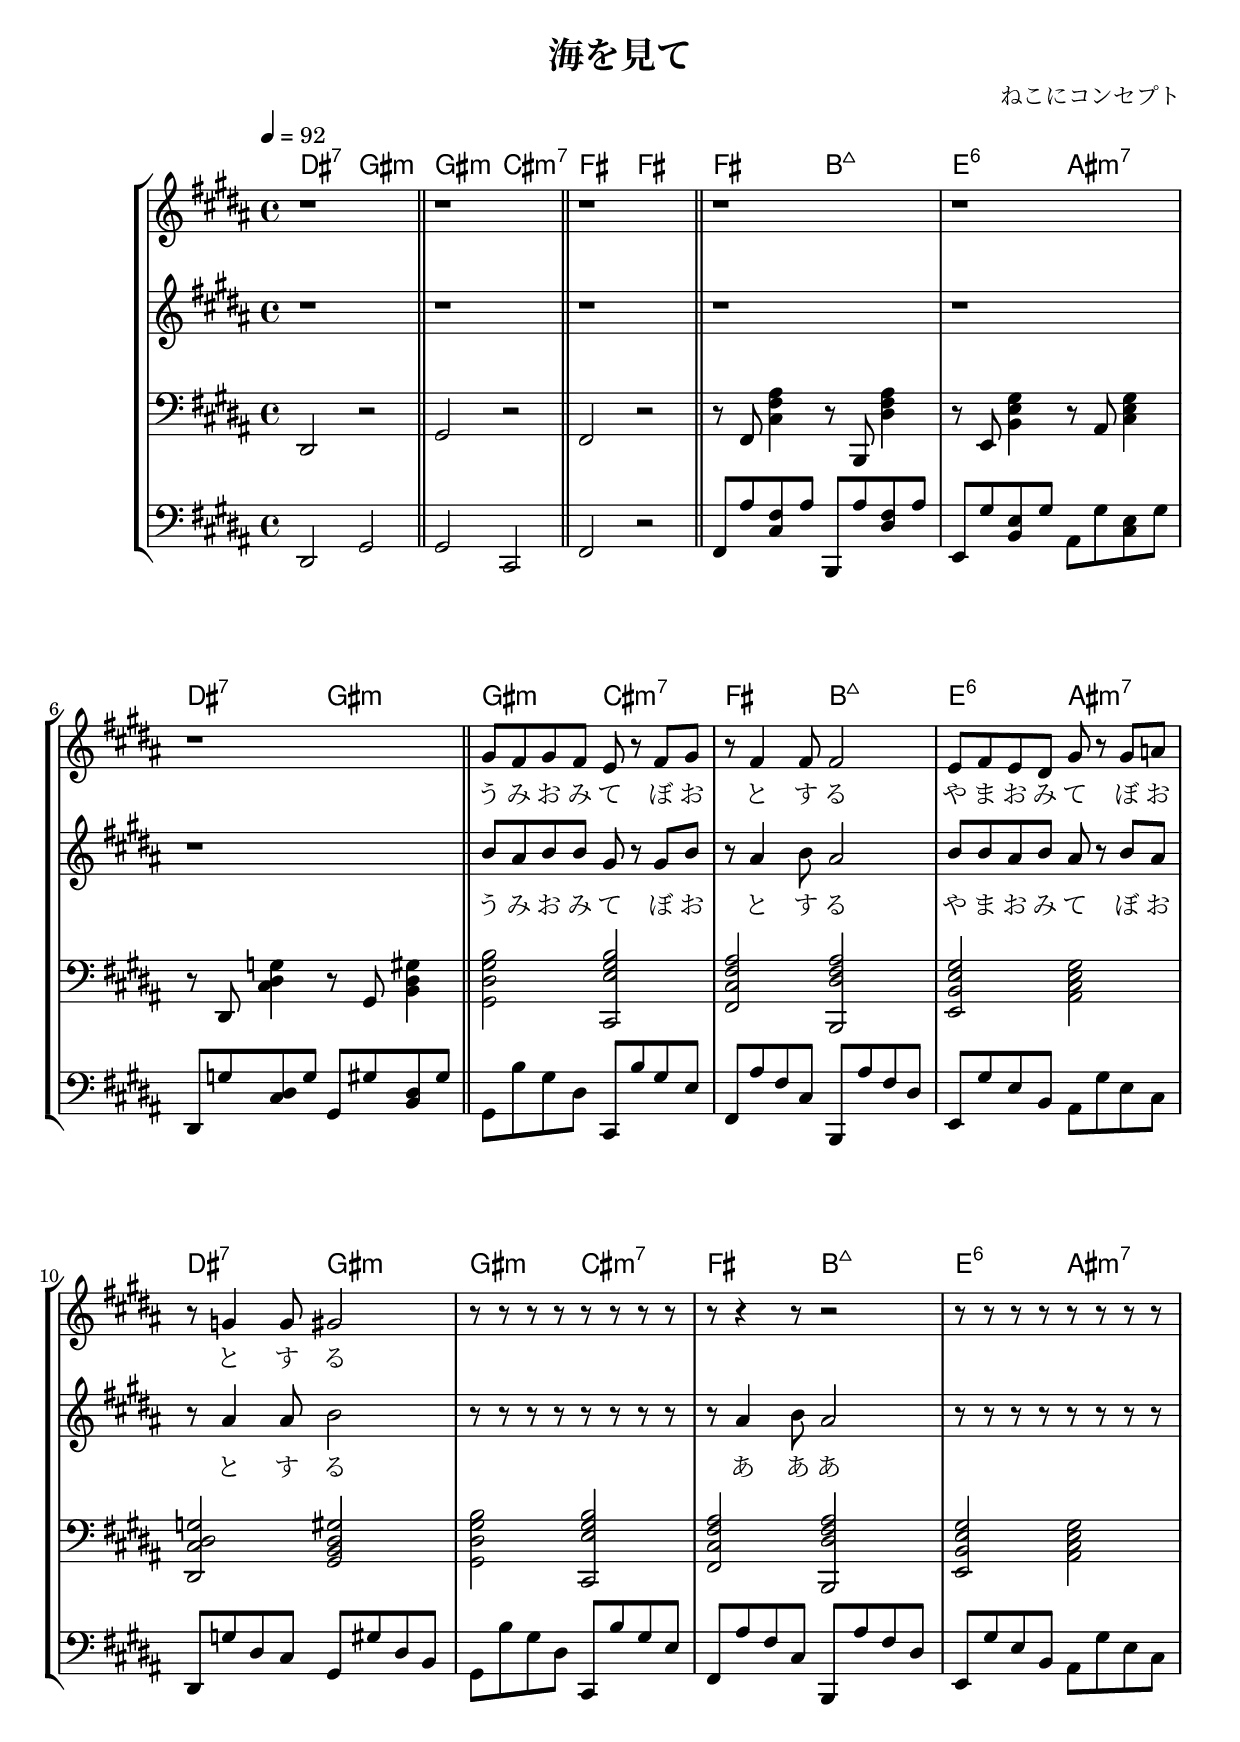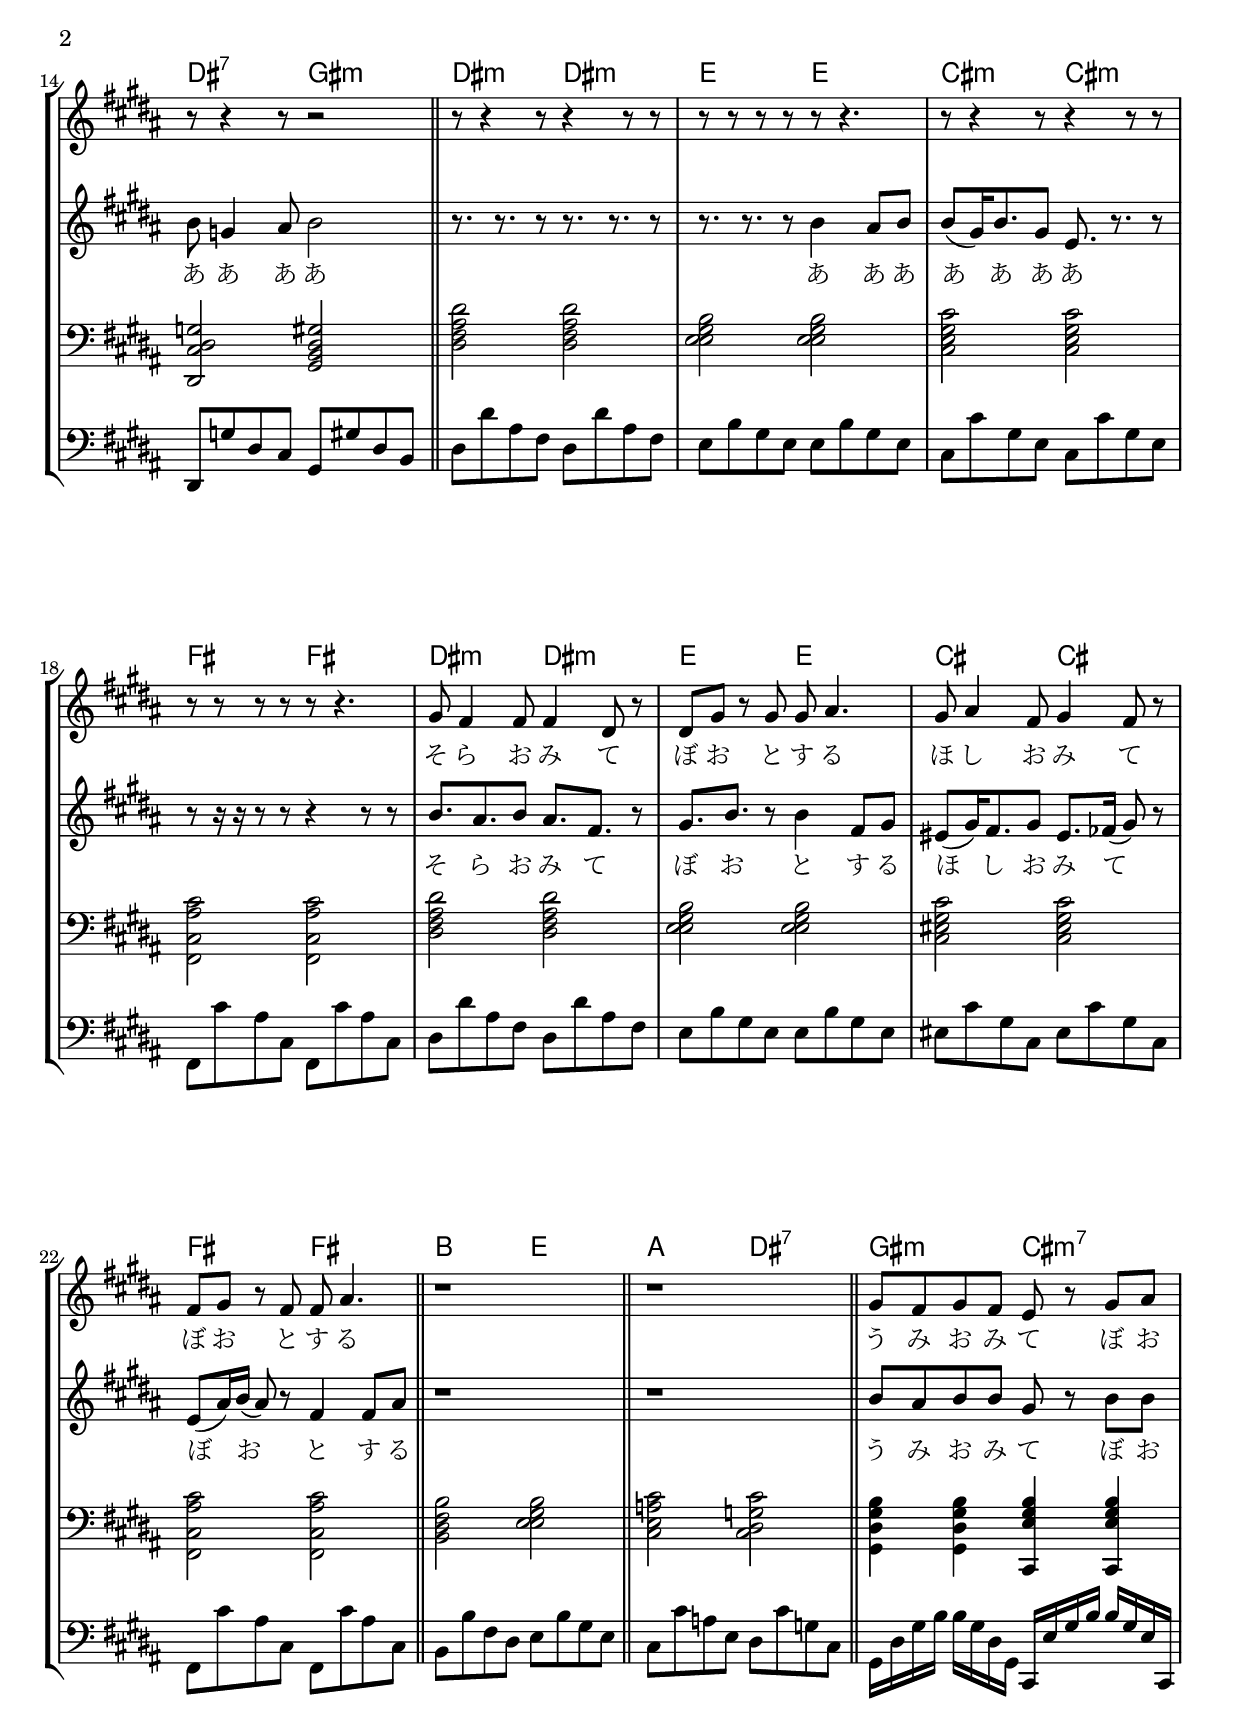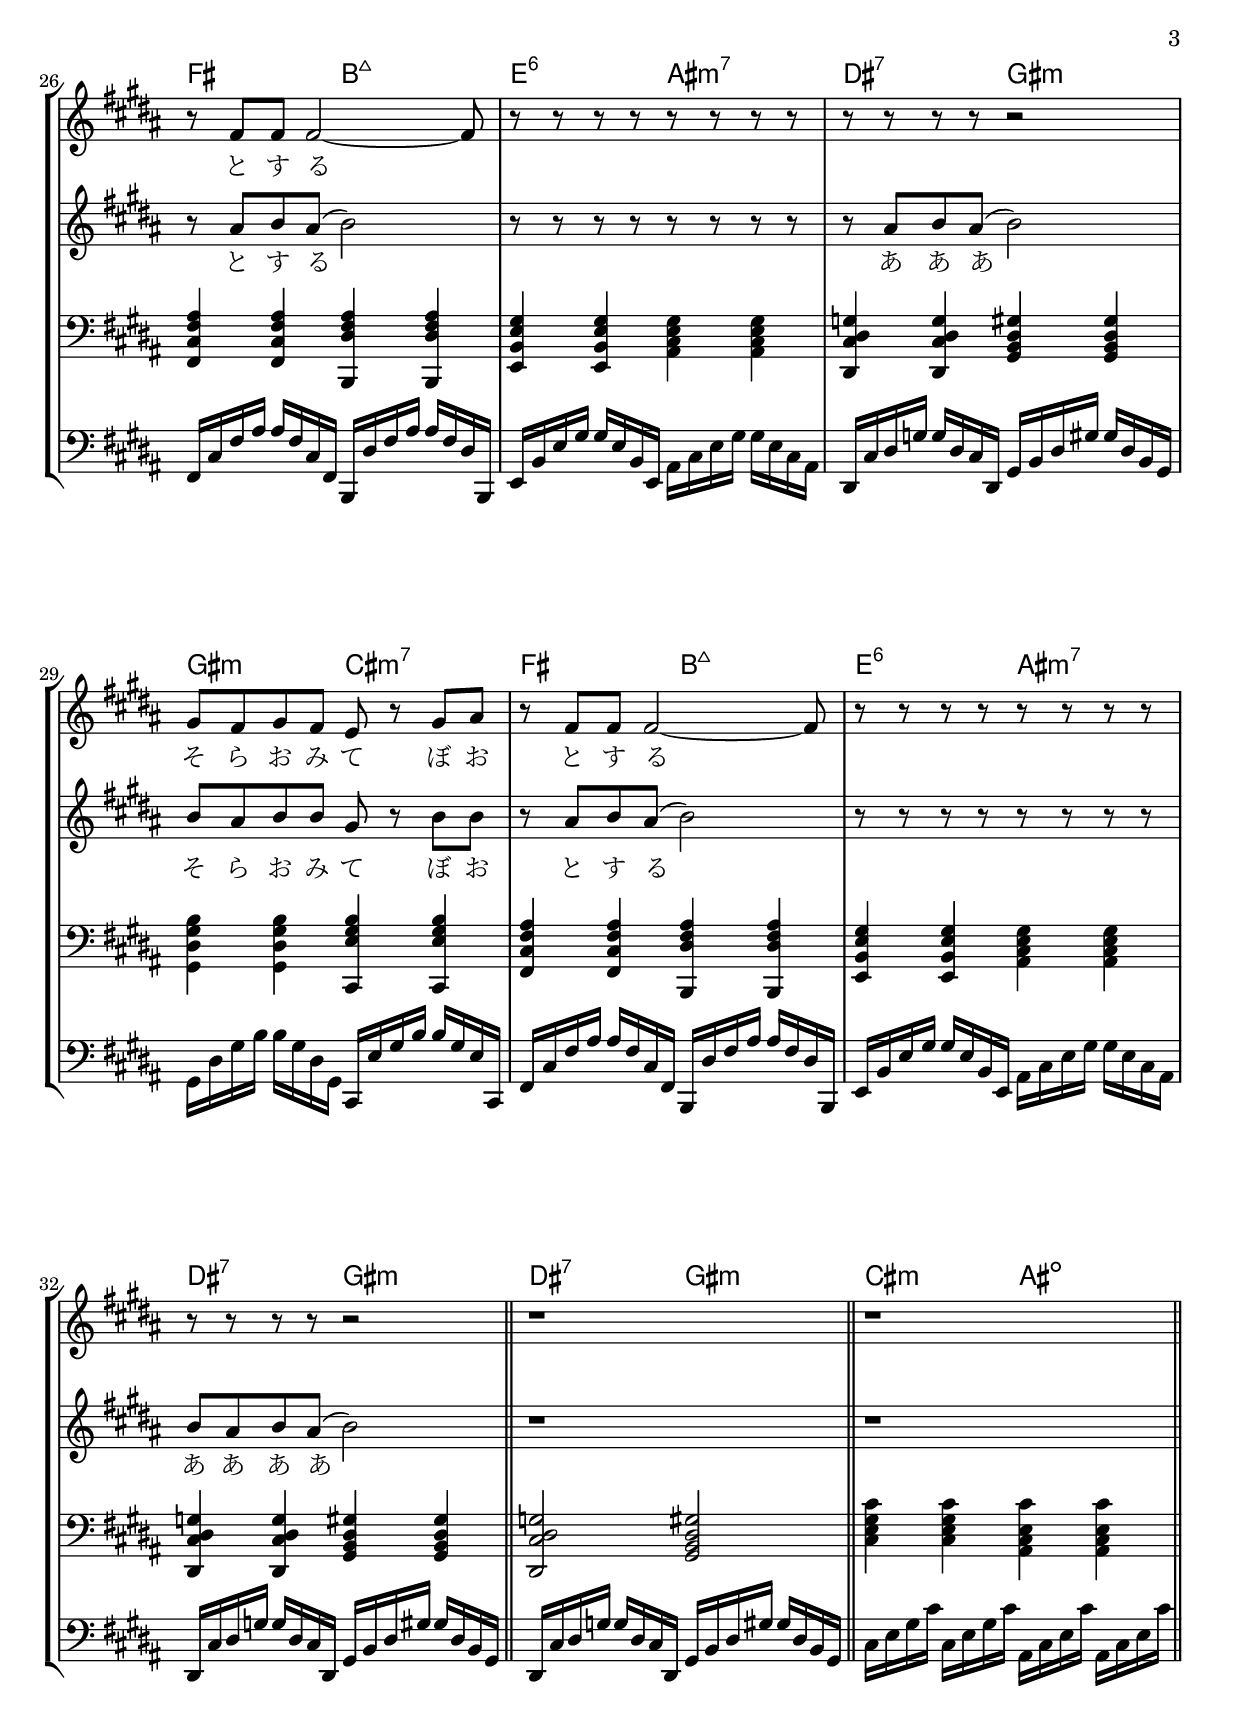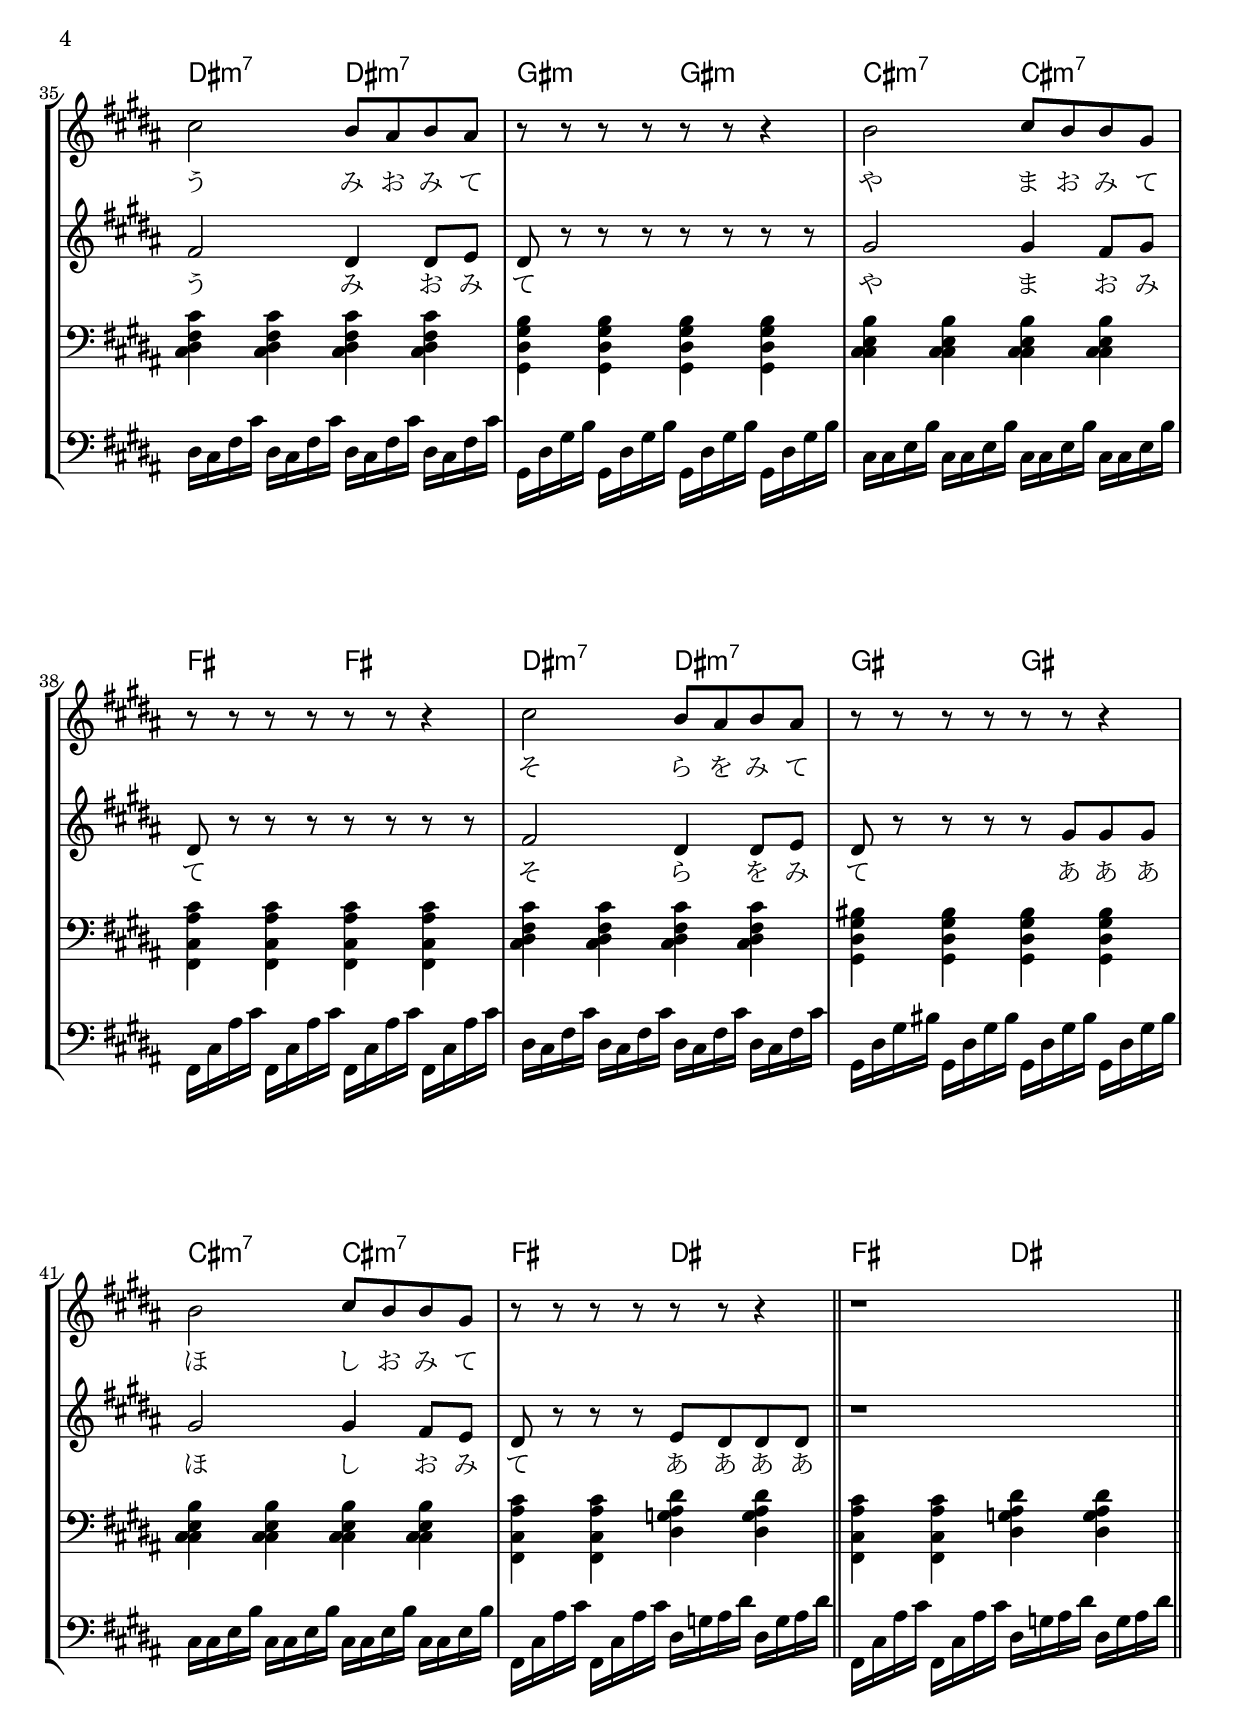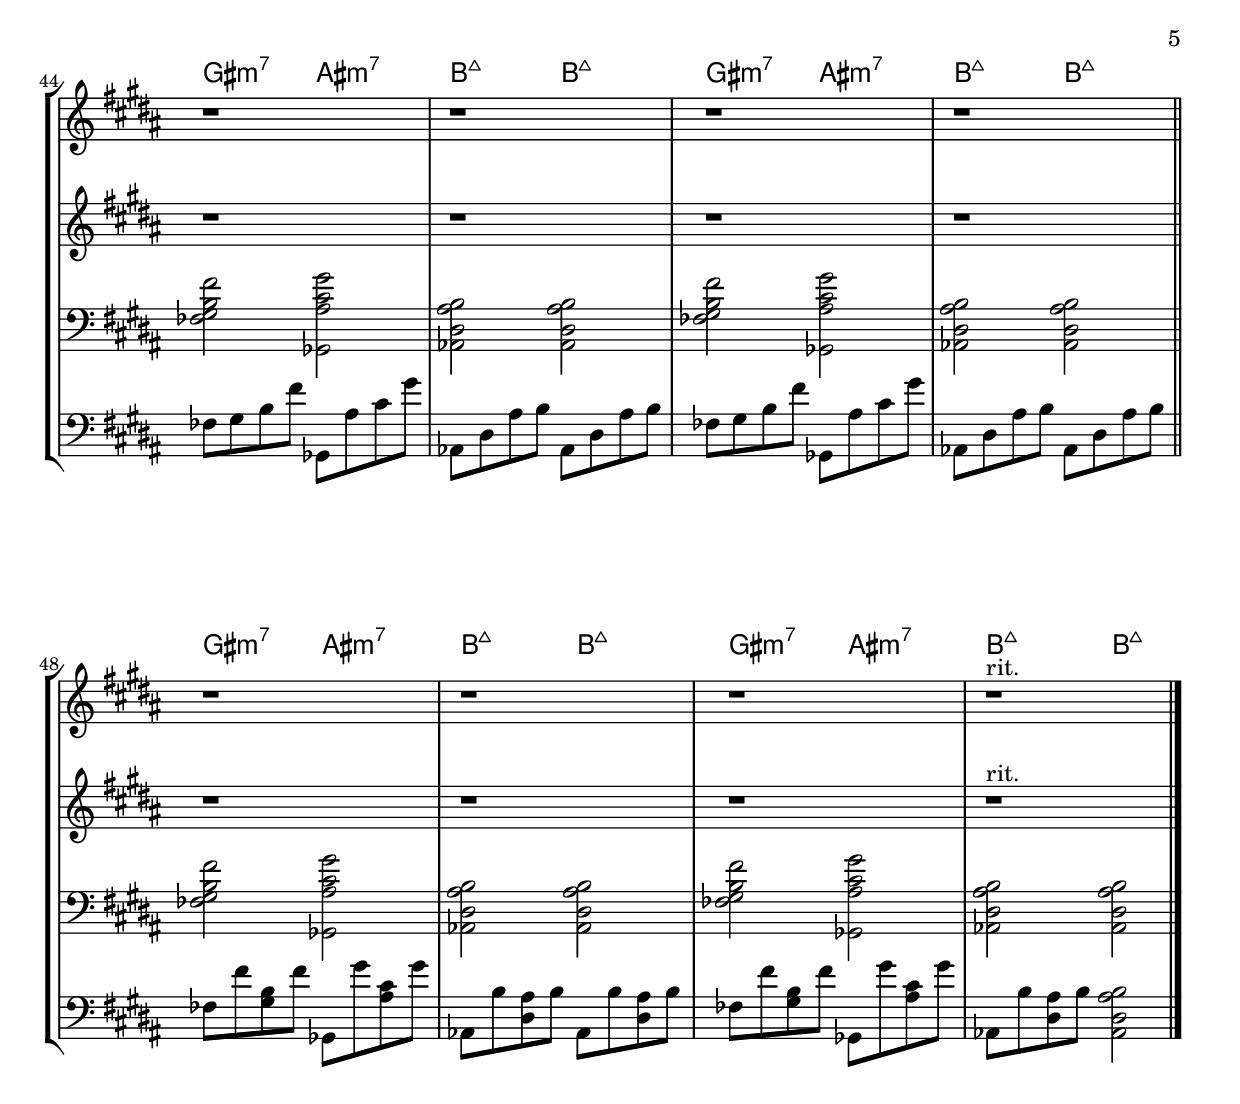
\version "2.12.1"

\header {
	title = \markup {海を見て}
	composer = \markup \center-column {ねこにコンセプト}
}

harmony = \chordmode {
	dis2:7 gis:m 

	gis:m cis:min7 

	fis fis 

	fis b:maj7 e:6 ais:m7 dis:7 gis:m 

	gis:m cis:min7 fis b:maj7 e:6 ais:m7 dis:7 gis:m gis:m cis:min7 fis b:maj7 e:6 ais:m7 dis:7 gis:m 

	dis:m dis:m e e cis:m cis:m fis fis dis:m dis:m e e cis cis fis fis 

	b e 

	a dis:7 

	gis:m cis:min7 fis b:maj7 e:6 ais:m7 dis:7 gis:m gis:m cis:min7 fis b:maj7 e:6 ais:m7 dis:7 gis:m 

	dis:7 gis:m 

	cis:m ais:dim 

	dis:min7 dis:min7 gis:m gis:m cis:min7 cis:min7 fis fis dis:min7 dis:min7 gis gis cis:min7 cis:min7 fis dis 

	fis dis 

	gis:min7 ais:m7 b:maj7 b:maj7 gis:min7 ais:m7 b:maj7 b:maj7 

	gis:min7 ais:m7 b:maj7 b:maj7 gis:min7 ais:m7 b:maj7 b:maj7 
}

melody = {
	\key b \major
	\tempo 4 = 92
	r1   
	r1   
	r1   
	r1 | r1 | r1   
	\set Staff.midiInstrument = #"mmi0.42"
	gis'8  fis'8  gis'8  fis'8  e'8  r8  fis'8  gis'8 
	r8  fis'4  fis'8  fis'2 
	e'8  fis'8  e'8  dis'8  gis'8  r8  gis'8  a'8 
	r8  g'4  g'8  gis'2 
	r8  r8  r8  r8  r8  r8  r8  r8 
	r8  r4  r8  r2 
	r8  r8  r8  r8  r8  r8  r8  r8 
	r8  r4  r8  r2
	\set Staff.midiInstrument = #"fss0.35"
	r8  r4  r8  r4  r8  r8 
	r8  r8  r8  r8  r8  r4. 
	r8  r4  r8  r4  r8  r8 
	r8  r8  r8  r8  r8  r4. 
	gis'8  fis'4  fis'8  fis'4  dis'8  r8 
	dis'8  gis'8  r8  gis'8  gis'8  ais'4. 
	gis'8  ais'4  fis'8  gis'4  fis'8  r8 
	fis'8  gis'8  r8  fis'8  fis'8  ais'4.
	r1   
	r1   
	\set Staff.midiInstrument = #"mmi0.48"
	gis'8  fis'8  gis'8  fis'8  e'8  r8  gis'8  ais'8 
	r8  fis'8  fis'8  fis'2~fis'8 
	r8  r8  r8  r8  r8  r8  r8  r8 
	r8  r8  r8  r8  r2 
	gis'8  fis'8  gis'8  fis'8  e'8  r8  gis'8  ais'8 
	r8  fis'8  fis'8  fis'2~fis'8 
	r8  r8  r8  r8  r8  r8  r8  r8 
	r8  r8  r8  r8  r2
	r1   
	r1   
	\set Staff.midiInstrument = #"fss0.42"
	cis''2  b'8  ais'8  b'8  ais'8 
	r8  r8  r8  r8  r8  r8  r4 
	b'2  cis''8  b'8  b'8  gis'8 
	r8  r8  r8  r8  r8  r8  r4 
	cis''2  b'8  ais'8  b'8  ais'8 
	r8  r8  r8  r8  r8  r8  r4 
	b'2  cis''8  b'8  b'8  gis'8 
	r8  r8  r8  r8  r8  r8  r4
	r1   
	r1 | r1 | r1 | r1   
	r1 | r1 | r1 | r1^"rit." \bar "|."
}

words = \lyricmode {
	
	
	
	
	う  み  お  み  て  ぼ  お  と  す  る  や  ま  お  み  て  ぼ  お  と  す  る  
	そ  ら  お  み  て  ぼ  お  と  す  る  ほ  し  お  み  て  ぼ  お  と  す  る  
	
	
	う  み  お  み  て  ぼ  お  と  す  る  そ  ら  お  み  て  ぼ  お  と  す  る  
	
	
	う  み  お  み  て  や  ま  お  み  て  そ  ら  を  み  て  ほ  し  お  み  て  
	
	
	
}

secondmelody = {
	\key b \major
	\tempo 4 = 92
	r1   
	r1   
	r1   
	r1 | r1 | r1   
	\set Staff.midiInstrument = #"French horn"
	b'8  ais'8  b'8  b'8  gis'8  r8  gis'8  b'8 
	r8  ais'4  b'8  ais'2 
	b'8  b'8  ais'8  b'8  ais'8  r8  b'8  ais'8 
	r8  ais'4  ais'8  b'2 
	r8  r8  r8  r8  r8  r8  r8  r8 
	r8  ais'4  b'8  ais'2 
	r8  r8  r8  r8  r8  r8  r8  r8 
	b'8  g'4  ais'8  b'2
	\set Staff.midiInstrument = #"Music box"
	r8.  r8.  r8  r8.  r8.  r8 
	r8.  r8.  r8  b'4  ais'8  b'8 
	b'8  (gis'16)  b'8.  gis'8  e'8.  r8.  r8 
	r8  r16  r16  r8  r8  r4  r8  r8 
	b'8.  ais'8.  b'8  ais'8.  fis'8.  r8 
	gis'8.  b'8.  r8  b'4  fis'8  gis'8 
	eis'8  (gis'16)  fis'8.  gis'8  eis'8.  fes'16  (gis'8)  r8 
	e'8  (ais'16)  b'16  (ais'8)  r8  fis'4  fis'8  ais'8
	r1   
	r1   
	\set Staff.midiInstrument = #"Lead 6 (voice)"
	b'8  ais'8  b'8  b'8  gis'8  r8  b'8  b'8 
	r8  ais'8  b'8  ais'8  (b'2) 
	r8  r8  r8  r8  r8  r8  r8  r8 
	r8  ais'8  b'8  ais'8  (b'2) 
	b'8  ais'8  b'8  b'8  gis'8  r8  b'8  b'8 
	r8  ais'8  b'8  ais'8  (b'2) 
	r8  r8  r8  r8  r8  r8  r8  r8 
	b'8  ais'8  b'8  ais'8  (b'2)
	r1   
	r1   
	\set Staff.midiInstrument = #"Synth Voice"
	fis'2  dis'4  dis'8  e'8 
	dis'8  r8  r8  r8  r8  r8  r8  r8 
	gis'2  gis'4  fis'8  gis'8 
	dis'8  r8  r8  r8  r8  r8  r8  r8 
	fis'2  dis'4  dis'8  e'8 
	dis'8  r8  r8  r8  r8  gis'8  gis'8  gis'8 
	gis'2  gis'4  fis'8  e'8 
	dis'8  r8  r8  r8  e'8  dis'8  dis'8  dis'8
	r1   
	r1 | r1 | r1 | r1   
	r1 | r1 | r1 | r1^"rit." \bar "|."
}

secondwords = \lyricmode {
	
	
	
	
	う  み  お  み  て  ぼ  お  と  す  る  や  ま  お  み  て  ぼ  お  と  す  る  あ  あ  あ  あ  あ  あ  あ  
	あ  あ  あ  あ  あ  あ  あ  そ  ら  お  み  て  ぼ  お  と  す  る  ほ  し  お  み  て  ぼ  お  と  す  る  
	
	
	う  み  お  み  て  ぼ  お  と  す  る  あ  あ  あ  そ  ら  お  み  て  ぼ  お  と  す  る  あ  あ  あ  あ  
	
	
	う  み  お  み  て  や  ま  お  み  て  そ  ら  を  み  て  あ  あ  あ  ほ  し  お  み  て  あ  あ  あ  あ  
	
	
	
}

tempochange = {
	\tempo 4 = 92
	r1 \bar "||"
	\tempo 4 = 92
	r1 \bar "||"
	\tempo 4 = 92
	r1 \bar "||"
	\tempo 4 = 92
	r1 | r1 | r1 \bar "||"
	\tempo 4 = 92
	r1 | r1 | r1 | r1 | r1 | r1 | r1 | r1 \bar "||"
	\tempo 4 = 92
	r1 | r1 | r1 | r1 | r1 | r1 | r1 | r1 \bar "||"
	\tempo 4 = 92
	r1 \bar "||"
	\tempo 4 = 92
	r1 \bar "||"
	\tempo 4 = 92
	r1 | r1 | r1 | r1 | r1 | r1 | r1 | r1 \bar "||"
	\tempo 4 = 92
	r1 \bar "||"
	\tempo 4 = 92
	r1 \bar "||"
	\tempo 4 = 92
	r1 | r1 | r1 | r1 | r1 | r1 | r1 | r1 \bar "||"
	\tempo 4 = 92
	r1 \bar "||"
	\tempo 4 = 92
	r1 | r1 | r1 | r1 \bar "||"
	\tempo 4 = 92
	r1 | r1 | r1 | \tempo 4 = 69 r2 \tempo 4 = 61 r2 \bar "|."
}

mainacc = {
	\clef bass
	\set Staff.midiInstrument = #"Pad 3 (polysynth)"
	\key b \major
	\tempo 4 = 92
	dis,2
	r2
	\bar "||"

	\set Staff.midiInstrument = #"Pad 7 (halo)"
	gis,2
	r2
	\bar "||"

	\set Staff.midiInstrument = #"String Ensemble 2"
	fis,2
	r2
	\bar "||"

	\set Staff.midiInstrument = #"Drawbar Organ"
	r8 fis, <cis fis ais>4
	r8 b,, <dis fis ais>4
	r8 e, <b, e gis>4
	r8 ais, <cis e gis>4
	r8 dis, <cis dis g>4
	r8 gis, <b, dis gis>4
	\bar "||"

	\set Staff.midiInstrument = #"Drawbar Organ"
	<gis, dis gis b>2
	<cis, e gis b>2
	<fis, cis fis ais>2
	<b,, dis fis ais>2
	<e, b, e gis>2
	<ais, cis e gis>2
	<dis, cis dis g>2
	<gis, b, dis gis>2
	<gis, dis gis b>2
	<cis, e gis b>2
	<fis, cis fis ais>2
	<b,, dis fis ais>2
	<e, b, e gis>2
	<ais, cis e gis>2
	<dis, cis dis g>2
	<gis, b, dis gis>2
	\bar "||"

	\set Staff.midiInstrument = #"Drawbar Organ"
	<dis fis ais dis'>2
	<dis fis ais dis'>2
	<e e gis b>2
	<e e gis b>2
	<cis e gis cis'>2
	<cis e gis cis'>2
	<fis, cis ais cis'>2
	<fis, cis ais cis'>2
	<dis fis ais dis'>2
	<dis fis ais dis'>2
	<e e gis b>2
	<e e gis b>2
	<eis cis gis cis'>2
	<eis cis gis cis'>2
	<fis, cis ais cis'>2
	<fis, cis ais cis'>2
	\bar "||"

	\set Staff.midiInstrument = #"Drawbar Organ"
	<b, dis fis b>2
	<e e gis b>2
	\bar "||"

	\set Staff.midiInstrument = #"Rock Organ"
	<cis e a cis'>2
	<dis cis g cis'>2
	\bar "||"

	\set Staff.midiInstrument = #"Rock Organ"
	<gis, dis gis b>4 <gis, dis gis b>4
	<cis, e gis b>4 <cis, e gis b>4
	<fis, cis fis ais>4 <fis, cis fis ais>4
	<b,, dis fis ais>4 <b,, dis fis ais>4
	<e, b, e gis>4 <e, b, e gis>4
	<ais, cis e gis>4 <ais, cis e gis>4
	<dis, cis dis g>4 <dis, cis dis g>4
	<gis, b, dis gis>4 <gis, b, dis gis>4
	<gis, dis gis b>4 <gis, dis gis b>4
	<cis, e gis b>4 <cis, e gis b>4
	<fis, cis fis ais>4 <fis, cis fis ais>4
	<b,, dis fis ais>4 <b,, dis fis ais>4
	<e, b, e gis>4 <e, b, e gis>4
	<ais, cis e gis>4 <ais, cis e gis>4
	<dis, cis dis g>4 <dis, cis dis g>4
	<gis, b, dis gis>4 <gis, b, dis gis>4
	\bar "||"

	\set Staff.midiInstrument = #"Rock Organ"
	<dis, cis dis g>2
	<gis, b, dis gis>2
	\bar "||"

	\set Staff.midiInstrument = #"Rock Organ"
	<cis e gis cis'>4 <cis e gis cis'>4
	<ais, cis e cis'>4 <ais, cis e cis'>4
	\bar "||"

	\set Staff.midiInstrument = #"Rock Organ"
	<dis cis fis cis'>4 <dis cis fis cis'>4
	<dis cis fis cis'>4 <dis cis fis cis'>4
	<gis, dis gis b>4 <gis, dis gis b>4
	<gis, dis gis b>4 <gis, dis gis b>4
	<cis cis e b>4 <cis cis e b>4
	<cis cis e b>4 <cis cis e b>4
	<fis, cis ais cis'>4 <fis, cis ais cis'>4
	<fis, cis ais cis'>4 <fis, cis ais cis'>4
	<dis cis fis cis'>4 <dis cis fis cis'>4
	<dis cis fis cis'>4 <dis cis fis cis'>4
	<gis, dis gis bis>4 <gis, dis gis bis>4
	<gis, dis gis bis>4 <gis, dis gis bis>4
	<cis cis e b>4 <cis cis e b>4
	<cis cis e b>4 <cis cis e b>4
	<fis, cis ais cis'>4 <fis, cis ais cis'>4
	<dis g ais dis'>4 <dis g ais dis'>4
	\bar "||"

	\set Staff.midiInstrument = #"Rock Organ"
	<fis, cis ais cis'>4 <fis, cis ais cis'>4
	<dis g ais dis'>4 <dis g ais dis'>4
	\bar "||"

	\set Staff.midiInstrument = #"Rock Organ"
	<fes gis b fis'>2
	<ges, ais cis' gis'>2
	<as, dis ais b>2
	<as, dis ais b>2
	<fes gis b fis'>2
	<ges, ais cis' gis'>2
	<as, dis ais b>2
	<as, dis ais b>2
	\bar "||"

	\set Staff.midiInstrument = #"Rock Organ"
	<fes gis b fis'>2
	<ges, ais cis' gis'>2
	<as, dis ais b>2
	<as, dis ais b>2
	<fes gis b fis'>2
	<ges, ais cis' gis'>2
	<as, dis ais b>2
	<as, dis ais b>2
	\bar "|."
}

subacc = {
	\clef bass
	\set Staff.midiInstrument = #"Applause"
	\key b \major
	\tempo 4 = 92
	dis,2
	~gis,2
	\bar "||"

	\set Staff.midiInstrument = #"Seashore"
	gis,2
	~cis,2
	\bar "||"

	\set Staff.midiInstrument = #"Pan Flute"
	fis,2
	r2
	\bar "||"

	\set Staff.midiInstrument = #"Electric Guitar (clean)"
	fis,8 ais <cis fis> ais
	b,,8 ais <dis fis> ais
	e,8 gis <b, e> gis
	ais,8 gis <cis e> gis
	dis,8 g <cis dis> g
	gis,8 gis <b, dis> gis
	\bar "||"

	\set Staff.midiInstrument = #"FX 4 (atmosphere)"
	gis,8 b gis dis
	cis,8 b gis e
	fis,8 ais fis cis
	b,,8 ais fis dis
	e,8 gis e b,
	ais,8 gis e cis
	dis,8 g dis cis
	gis,8 gis dis b,
	gis,8 b gis dis
	cis,8 b gis e
	fis,8 ais fis cis
	b,,8 ais fis dis
	e,8 gis e b,
	ais,8 gis e cis
	dis,8 g dis cis
	gis,8 gis dis b,
	\bar "||"

	\set Staff.midiInstrument = #"FX 4 (atmosphere)"
	dis8 dis' ais fis
	dis8 dis' ais fis
	e8 b gis e
	e8 b gis e
	cis8 cis' gis e
	cis8 cis' gis e
	fis,8 cis' ais cis
	fis,8 cis' ais cis
	dis8 dis' ais fis
	dis8 dis' ais fis
	e8 b gis e
	e8 b gis e
	eis8 cis' gis cis
	eis8 cis' gis cis
	fis,8 cis' ais cis
	fis,8 cis' ais cis
	\bar "||"

	\set Staff.midiInstrument = #"FX 4 (atmosphere)"
	b,8 b fis dis
	e8 b gis e
	\bar "||"

	\set Staff.midiInstrument = #"Pad 4 (choir)"
	cis8 cis' a e
	dis8 cis' g cis
	\bar "||"

	\set Staff.midiInstrument = #"Pad 4 (choir)"
	gis,16 dis gis b b gis dis gis,
	cis,16 e gis b b gis e cis,
	fis,16 cis fis ais ais fis cis fis,
	b,,16 dis fis ais ais fis dis b,,
	e,16 b, e gis gis e b, e,
	ais,16 cis e gis gis e cis ais,
	dis,16 cis dis g g dis cis dis,
	gis,16 b, dis gis gis dis b, gis,
	gis,16 dis gis b b gis dis gis,
	cis,16 e gis b b gis e cis,
	fis,16 cis fis ais ais fis cis fis,
	b,,16 dis fis ais ais fis dis b,,
	e,16 b, e gis gis e b, e,
	ais,16 cis e gis gis e cis ais,
	dis,16 cis dis g g dis cis dis,
	gis,16 b, dis gis gis dis b, gis,
	\bar "||"

	\set Staff.midiInstrument = #"Pad 4 (choir)"
	dis,16 cis dis g g dis cis dis,
	gis,16 b, dis gis gis dis b, gis,
	\bar "||"

	\set Staff.midiInstrument = #"FX 2 (soundtrack)"
	cis16 e gis cis' cis e gis cis'
	ais,16 cis e cis' ais, cis e cis'
	\bar "||"

	\set Staff.midiInstrument = #"FX 2 (soundtrack)"
	dis16 cis fis cis' dis cis fis cis'
	dis16 cis fis cis' dis cis fis cis'
	gis,16 dis gis b gis, dis gis b
	gis,16 dis gis b gis, dis gis b
	cis16 cis e b cis cis e b
	cis16 cis e b cis cis e b
	fis,16 cis ais cis' fis, cis ais cis'
	fis,16 cis ais cis' fis, cis ais cis'
	dis16 cis fis cis' dis cis fis cis'
	dis16 cis fis cis' dis cis fis cis'
	gis,16 dis gis bis gis, dis gis bis
	gis,16 dis gis bis gis, dis gis bis
	cis16 cis e b cis cis e b
	cis16 cis e b cis cis e b
	fis,16 cis ais cis' fis, cis ais cis'
	dis16 g ais dis' dis g ais dis'
	\bar "||"

	\set Staff.midiInstrument = #"FX 2 (soundtrack)"
	fis,16 cis ais cis' fis, cis ais cis'
	dis16 g ais dis' dis g ais dis'
	\bar "||"

	\set Staff.midiInstrument = #"Pad 3 (polysynth)"
	fes8 gis8 b8 fis'8
	ges,8 ais8 cis'8 gis'8
	as,8 dis8 ais8 b8
	as,8 dis8 ais8 b8
	fes8 gis8 b8 fis'8
	ges,8 ais8 cis'8 gis'8
	as,8 dis8 ais8 b8
	as,8 dis8 ais8 b8
	\bar "||"

	\set Staff.midiInstrument = #"Pad 8 (sweep)"
	fes8 fis' <gis b> fis'
	ges,8 gis' <ais cis'> gis'
	as,8 b <dis ais> b
	as,8 b <dis ais> b
	fes8 fis' <gis b> fis'
	ges,8 gis' <ais cis'> gis'
	as,8 b <dis ais> b
	<as, dis ais b>2
	\bar "|."
}

percA = {
	\drummode {
	r1 \bar "||"
	r1 \bar "||"
	r1 \bar "||"
	r1 |r1 |r1 \bar "||"
	hh4 hh8 hh2 r8  |\times 16/32{ hh2 hh8. hh8. hh4. hh2. } |hh4 hh8 hh2 r8  |hh4 hh8 hh4 hh4.  |hh4 hh8 hh2 r8  |\times 16/32{ hh2 hh8. hh8. hh4. hh2. } |hh4 hh8 hh2 r8  |\times 16/32{ hh2 hh8. hh1 r4 r16 } \bar "||"
	r1  |r1  |r1  |r1  |r1  |r1  |r1  |r2 r8 hho4 hho8  \bar "||"
	r1 \bar "||"
	r8 hh2. r8  \bar "||"
	cymr4 cymr4 cymr4 cymr4  |cymr4 cymr8 cymr16 cymr16 cymr4 cymr4  |cymr4 cymr4 cymr4 cymr4  |cymr4 cymr2.  |cymr4 cymr4 cymr4 cymr4  |cymr4 cymr8 cymr16 cymr16 cymr4 cymr4  |cymr4 cymr4 cymr4 cymr4  |cymr4 cymr2.  \bar "||"
	\times 16/32{ hh2 hh8. hh1 r4 r16 } \bar "||"
	r8 sn8 sn4 sn8 sn8 sn16 sn8 sn16  \bar "||"
	cymr4 cymr4 cymr4 cymr4  |cymr4 cymr8 cymr16 cymr16 cymr4 cymr4  |cymr4 cymr4 cymr4 cymr4  |cymr4 cymr2.  |cymr4 cymr4 cymr4 cymr4  |cymr4 cymr8 cymr16 cymr16 cymr4 cymr4  |cymr4 cymr4 cymr4 cymr4  |cymr4 cymr2.  \bar "||"
	cymr4 cymr4 cymr4 cymr4  \bar "||"
	r1  |r2. hho4  |r1  |r2. hho4  \bar "||"
	r1  |r1  |r1  |r2 r8 hho4 hho8  \bar "|."
	}
}

percB = {
	\drummode {
	r1 \bar "||"
	r1 \bar "||"
	r1 \bar "||"
	r1 |r1 |r1 \bar "||"
	r16 hhp8 hhp8 hhp2 r8.  |\times 16/32{ r8 hhp4 hhp4 hhp8 hhp2 r8 hhp2 r8 } |r16 hhp8 hhp8 hhp2 r8.  |r16 hhp8 hhp8 hhp8. hhp2  |r16 hhp8 hhp8 hhp2 r8.  |\times 16/32{ r8 hhp4 hhp4 hhp8 hhp2 r8 hhp2 r8 } |r16 hhp8 hhp8 hhp2 r8.  |\times 16/32{ r8 hhp4 hhp4 hhp8 hhp1 r4 } \bar "||"
	r4. hhp2 hhp8  |r4. hhp2 hhp8  |r4. hhp2 hhp8  |r4. hhp2 hhp8  |r4. hhp2 hhp8  |r4. hhp2 hhp8  |r4. hhp2 hhp8  |hhp4 hhp4 hhp4 hhp4  \bar "||"
	r1 \bar "||"
	r4 sn2 sn4  \bar "||"
	r2 sn2  |r2 sn2  |r2 sn2  |r8 sn8 sn2.  |r2 sn2  |r2 sn2  |r2 sn2  |r8 sn8 sn2.  \bar "||"
	\times 16/32{ r8 hhp4 hhp4 hhp8 hhp1 r4 } \bar "||"
	r1  \bar "||"
	r2 sn2  |r2 sn2  |r2 sn2  |r8 sn8 sn2.  |r2 sn2  |r2 sn2  |r2 sn2  |r8 sn8 sn2.  \bar "||"
	r2 sn2  \bar "||"
	r16 hhp16 hhp8 hhp16 hhp8 hhp2 r16  |r16 hhp16 hhp8 hhp16 hhp8 hhp2 r16  |r16 hhp16 hhp8 hhp16 hhp8 hhp2 r16  |r16 hhp16 hhp8 hhp16 hhp8 hhp2 hhp16  \bar "||"
	r4. hhp2 hhp8  |r4. hhp2 hhp8  |r4. hhp2 hhp8  |hhp4 hhp4 hhp4 hhp4  \bar "|."
	}
}

percC = {
	\drummode {
	r1 \bar "||"
	r1 \bar "||"
	r1 \bar "||"
	r1 |r1 |r1 \bar "||"
	r1  |\times 16/32{ r1 r2 hho2 } |r1  |\times 16/32{ r1 r2 hho2 } |r1  |\times 16/32{ r1 r2 hho2 } |r1  |\times 16/32{ r1 r2 hho2 } \bar "||"
	hh4 hh4 hh4 hh4  |hh4 hh4 hh4 hh4  |hh4 hh4 hh4 hh4  |hh4 hh4 hh4 hh4  |hh4 hh4 hh4 hh4  |hh4 hh4 hh4 hh4  |hh4 hh4 hh4 hh4  |r4. hh2 r8  \bar "||"
	r1 \bar "||"
	bd8 bd4. bd4. bd8  \bar "||"
	bd2. r8 bd8  |bd2. r8 bd8  |bd2. r8 bd8  |bd4. bd8 bd4. bd8  |bd2. r8 bd8  |bd2. r8 bd8  |bd2. r8 bd8  |bd2 r8 bd4.  \bar "||"
	r1  \bar "||"
	toml8 toml8 toml8 toml8 toml8 toml8 toml8 toml8  \bar "||"
	bd2. r8 bd8  |bd2. r8 bd8  |bd2. r8 bd8  |bd4. bd8 bd4. bd8  |bd2. r8 bd8  |bd2. r8 bd8  |bd2. r8 bd8  |bd2 r8 bd4.  \bar "||"
	bd2 r8 bd4.  \bar "||"
	hh8. hh8. hh2 r8  |hh8. hh8. hh2 hh8  |hh8. hh8. hh2 r8  |hh8. hh8. hh4 hh4 hh8  \bar "||"
	hh4 hh4 hh4 hh4  |hh4 hh4 hh4 hh4  |hh4 hh4 hh4 hh4  |r4. hh2 r8  \bar "|."
	}
}

percD = {
	\drummode {
	r1 \bar "||"
	r1 \bar "||"
	r1 \bar "||"
	r1 |r1 |r1 \bar "||"
	bd8. bd8. bd2 bd8  |\times 16/32{ bd4. bd4. bd2 bd2 bd4 } |bd8. bd8. bd2 bd8  |bd8. bd8. bd2 r8  |bd8. bd8. bd2 bd8  |\times 16/32{ bd4. bd4. bd2 bd2 bd4 } |bd8. bd8. bd2 bd8  |\times 16/32{ bd4. bd4. bd8 bd2 r8 bd2 } \bar "||"
	bd2. r8 bd8  |bd8. bd8. bd2 bd8  |bd2. r8 bd8  |bd8. bd8. bd2 bd8  |bd2. r8 bd8  |bd8. bd8. bd2 bd8  |bd2. r8 bd8  |bd8. bd4. r16 bd4 bd8  \bar "||"
	r1 \bar "||"
	r1  \bar "||"
	r1 |r1 |r1 |r2 r8 tommh8 tommh4  |r1 |r1 |r1 |r8. tommh8. tommh2 r8  \bar "||"
	\times 16/32{ bd4. bd4. bd8 bd2 r8 bd2 } \bar "||"
	r4. r16 tomfh2 r16  \bar "||"
	r1 |r1 |r1 |r2 r8 tommh8 tommh4  |r1 |r1 |r1 |r8. tommh8. tommh2 r8  \bar "||"
	r8. tommh8. tommh2 r8  \bar "||"
	r2 ss2  |r2 ss2  |r2 ss2  |r2 ss2  \bar "||"
	bd2. r8 bd8  |bd8. bd8. bd2 bd8  |bd2. r8 bd8  |bd8. bd4. r16 bd4 bd8  \bar "|."
	}
}

percE = {
	\drummode {
	r1 \bar "||"
	r1 \bar "||"
	r1 \bar "||"
	r1 |r1 |r1 \bar "||"
	r2 ss2  |\times 16/32{ r1 ss1 } |r2 ss2  |\times 16/32{ r1 ss1 } |r2 ss2  |\times 16/32{ r1 ss1 } |r2 ss2  |\times 16/32{ r1 ss1 } \bar "||"
	r1 | r1 | r1 | r1 | r1 | r1 | r1 | r1 \bar "||"
	r1 \bar "||"
	cymc1  \bar "||"
	r1 |r1 |r1 |r2. r8 toml8  |r1 |r1 |r1 |r2. toml8 toml8  \bar "||"
	r2 ss2  \bar "||"
	bd4. bd8 bd4 r16 bd8.  \bar "||"
	r1 |r1 |r1 |r2. r8 toml8  |r1 |r1 |r1 |r2. toml8 toml8  \bar "||"
	r2. toml8 toml8  \bar "||"
	bd2 r8 bd4 bd8  |bd4. bd4 bd4 bd8  |bd2 r8 bd4 bd8  |bd4. bd4 bd4.  \bar "||"
	r1 | r1 | r1 | r1 \bar "|."
	}
}

percF = {
	\drummode {
	r1 \bar "||"
	r1 \bar "||"
	r1 \bar "||"
	r1 | r1 | r1 \bar "||"
	r1 |r1 |r1 |r2 r8. sn16 sn4  |r1 |r1 |r1 |\times 16/32{ r1 sn4 sn8 sn2 r8 } \bar "||"
	r1 | r1 | r1 | r1 | r1 | r1 | r1 | r1 \bar "||"
	r1 \bar "||"
	r4 r16 tommh16 tommh4. tommh4  \bar "||"
	r1 |r1 |r1 |r1 |r1 |r1 |r1 |hho1  \bar "||"
	\times 16/32{ r1 sn4 sn8 sn2 r8 } \bar "||"
	cymc1  \bar "||"
	r1 |r1 |r1 |r1 |r1 |r1 |r1 |hho1  \bar "||"
	hho1  \bar "||"
	r1 | r1 | r1 | r1 \bar "||"
	r1 | r1 | r1 | r1 \bar "|."
	}
}

percG = {
	\drummode {
	r1 \bar "||"
	r1 \bar "||"
	r1 \bar "||"
	r1 | r1 | r1 \bar "||"
	r1 |r1 |r1 |r2. r8 tomml8  |r1 |r1 |r1 |r2. r8 tomml8  \bar "||"
	r1 | r1 | r1 | r1 | r1 | r1 | r1 | r1 \bar "||"
	r1 \bar "||"
	r4. r16 tomml4. tomml8.  \bar "||"
	r1 | r1 | r1 | r1 | r1 | r1 | r1 | r1 \bar "||"
	r1 \bar "||"
	r1 \bar "||"
	r1 | r1 | r1 | r1 | r1 | r1 | r1 | r1 \bar "||"
	r1 \bar "||"
	r1 | r1 | r1 | r1 \bar "||"
	r1 | r1 | r1 | r1 \bar "|."
	}
}

percH = {
	\drummode {
	r1 \bar "||"
	r1 \bar "||"
	r1 \bar "||"
	r1 | r1 | r1 \bar "||"
	r1 |r1 |r1 |r1 |r1 |r1 |r1 |\times 16/32{ r1 r2 r8 tommh4. } \bar "||"
	r1 | r1 | r1 | r1 | r1 | r1 | r1 | r1 \bar "||"
	r1 \bar "||"
	r2 r16 toml8 toml4 r16  \bar "||"
	r1 | r1 | r1 | r1 | r1 | r1 | r1 | r1 \bar "||"
	\times 16/32{ r1 r2 r8 tommh4. } \bar "||"
	r1 \bar "||"
	r1 | r1 | r1 | r1 | r1 | r1 | r1 | r1 \bar "||"
	r1 \bar "||"
	r1 | r1 | r1 | r1 \bar "||"
	r1 | r1 | r1 | r1 \bar "|."
	}
}

percI = {
	\drummode {
	r1 \bar "||"
	r1 \bar "||"
	r1 \bar "||"
	r1 | r1 | r1 \bar "||"
	r1 |r1 |r1 |r1 |r1 |r1 |r1 |\times 16/32{ r1 r2. tomfh4 } \bar "||"
	r1 | r1 | r1 | r1 | r1 | r1 | r1 | r1 \bar "||"
	r1 \bar "||"
	r2 r8 tomfh4 tomfh8  \bar "||"
	r1 | r1 | r1 | r1 | r1 | r1 | r1 | r1 \bar "||"
	\times 16/32{ r1 r2. tomfh4 } \bar "||"
	r1 \bar "||"
	r1 | r1 | r1 | r1 | r1 | r1 | r1 | r1 \bar "||"
	r1 \bar "||"
	r1 | r1 | r1 | r1 \bar "||"
	r1 | r1 | r1 | r1 \bar "|."
	}
}

\score {
	<<
		\new StaffGroup <<
			\new ChordNames {\harmony}
			\new Voice = "melody" {\melody}
			\new Lyrics \lyricsto "melody" \words
			\new Voice = "secondmelody" {\secondmelody}
			\new Lyrics \lyricsto "secondmelody" \secondwords
			\new Staff = "mainacc" {\mainacc}
			\new Staff = "subacc" {\subacc}
		>>
	>>
	\layout { }
}
